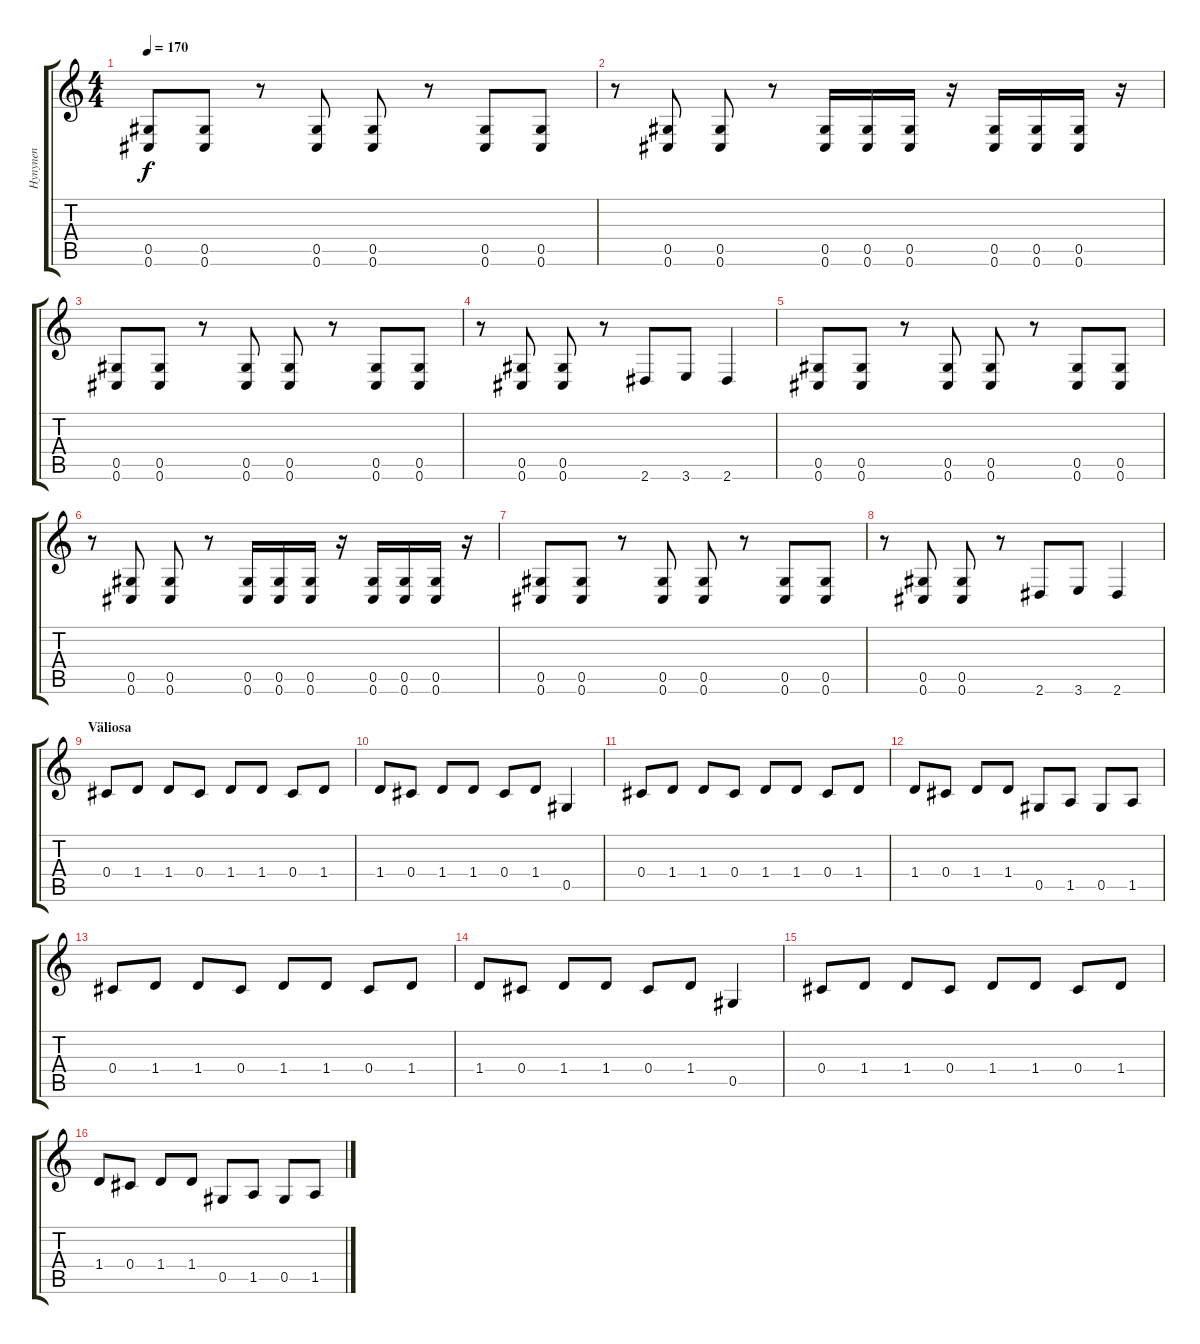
\track ("Hynynen" "Hynynen") {instrument distortionguitar}
\staff {score tabs}
\tuning (Eb4 Bb3 Gb3 Db3 Ab2 Db2) {hide}
\ts (4 4)
\tempo 170
\clef g2
\ks c
(0.5 0.6).8{dy f} (0.5 0.6).8 r.8 (0.5 0.6).8 (0.5 0.6).8 r.8 (0.5 0.6).8 (0.5 0.6).8 |
r.8 (0.5 0.6).8 (0.5 0.6).8 r.8 (0.5 0.6).16 (0.5 0.6).16 (0.5 0.6).16 r.16 (0.5 0.6).16 (0.5 0.6).16 (0.5 0.6).16 r.16 |
(0.5 0.6).8 (0.5 0.6).8 r.8 (0.5 0.6).8 (0.5 0.6).8 r.8 (0.5 0.6).8 (0.5 0.6).8 |
r.8 (0.5 0.6).8 (0.5 0.6).8 r.8 2.6.8 3.6.8 2.6.4 |
(0.5 0.6).8 (0.5 0.6).8 r.8 (0.5 0.6).8 (0.5 0.6).8 r.8 (0.5 0.6).8 (0.5 0.6).8 |
r.8 (0.5 0.6).8 (0.5 0.6).8 r.8 (0.5 0.6).16 (0.5 0.6).16 (0.5 0.6).16 r.16 (0.5 0.6).16 (0.5 0.6).16 (0.5 0.6).16 r.16 |
(0.5 0.6).8 (0.5 0.6).8 r.8 (0.5 0.6).8 (0.5 0.6).8 r.8 (0.5 0.6).8 (0.5 0.6).8 |
r.8 (0.5 0.6).8 (0.5 0.6).8 r.8 2.6.8 3.6.8 2.6.4 |
\section ("" "Väliosa")
0.4.8 1.4.8 1.4.8 0.4.8 1.4.8 1.4.8 0.4.8 1.4.8 |
1.4.8 0.4.8 1.4.8 1.4.8 0.4.8 1.4.8 0.5.4 |
0.4.8 1.4.8 1.4.8 0.4.8 1.4.8 1.4.8 0.4.8 1.4.8 |
1.4.8 0.4.8 1.4.8 1.4.8 0.5.8 1.5.8 0.5.8 1.5.8 |
0.4.8 1.4.8 1.4.8 0.4.8 1.4.8 1.4.8 0.4.8 1.4.8 |
1.4.8 0.4.8 1.4.8 1.4.8 0.4.8 1.4.8 0.5.4 |
0.4.8 1.4.8 1.4.8 0.4.8 1.4.8 1.4.8 0.4.8 1.4.8 |
1.4.8 0.4.8 1.4.8 1.4.8 0.5.8 1.5.8 0.5.8 1.5.8
